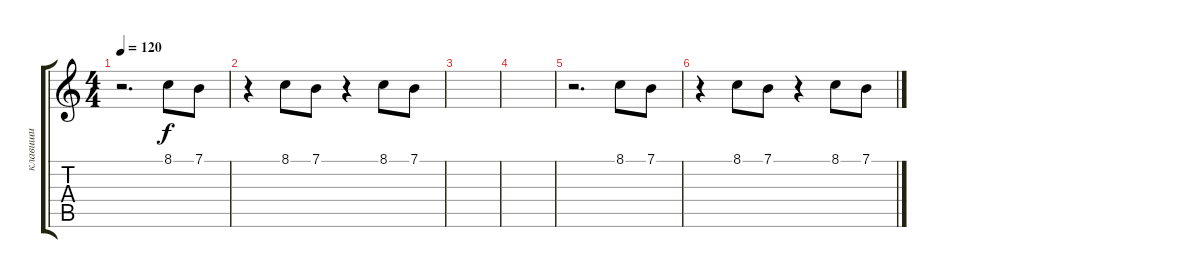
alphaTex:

\track ("клавиши" "клавиши") {instrument acousticgrandpiano}
\staff {score tabs}
\tuning (E4 B3 G3 D3 A2 E2) {hide}
\ts (4 4)
\tempo 120
\clef g2
\ks c
r.2{d dy f} 8.1.8{volume 13} 7.1.8 |
r.4 8.1.8{volume 11} 7.1.8 r.4 8.1.8{volume 8} 7.1.8 |
|
|
r.2{d} 8.1.8{volume 13} 7.1.8 |
r.4 8.1.8{volume 11} 7.1.8 r.4 8.1.8{volume 8} 7.1.8
